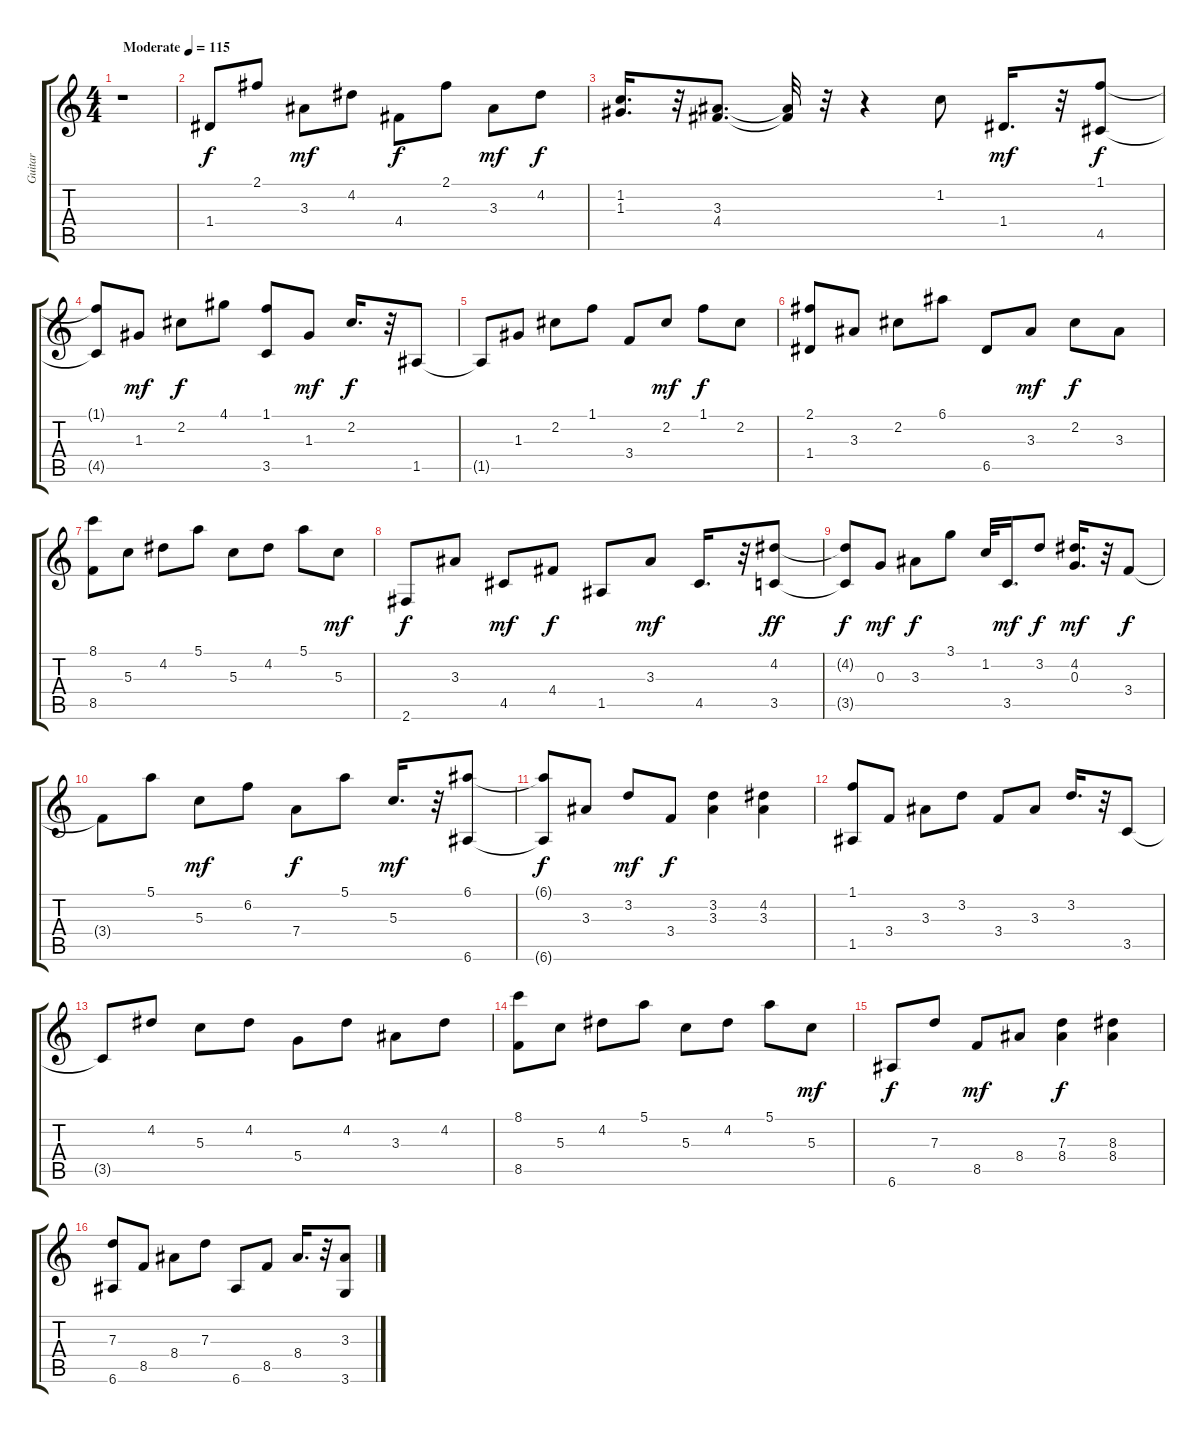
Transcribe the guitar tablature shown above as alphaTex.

\track ("Guitar" "Guitar") {instrument acousticguitarsteel}
\staff {score tabs}
\tuning (E4 B3 G3 D3 A2 E2) {hide}
\ts (4 4)
\tempo (115 "Moderate")
\clef g2
\ks c
r.1{dy f instrument acousticguitarsteel} |
1.4.8 2.1.8 3.3.8{dy mf} 4.2.8 4.4.8{dy f} 2.1.8 3.3.8{dy mf} 4.2.8{dy f} |
(1.2 1.3).16{d} r.32 (3.3 4.4).8{d} (3.3{t} 4.4{t}).32 r.32 r.4 1.2.8 1.4.16{d dy mf} r.32 (1.1 4.5).8{dy f} |
(1.1{t} 4.5{t}).8 1.3.8{dy mf} 2.2.8{dy f} 4.1.8 (1.1 3.5).8 1.3.8{dy mf} 2.2.16{d dy f} r.32 1.5.8 |
1.5{t}.8 1.3.8 2.2.8 1.1.8 3.4.8 2.2.8{dy mf} 1.1.8{dy f} 2.2.8 |
(2.1 1.4).8 3.3.8 2.2.8 6.1.8 6.5.8 3.3.8{dy mf} 2.2.8{dy f} 3.3.8 |
(8.1 8.5).8 5.3.8 4.2.8 5.1.8 5.3.8 4.2.8 5.1.8 5.3.8{dy mf} |
2.6.8{dy f} 3.3.8 4.5.8{dy mf} 4.4.8{dy f} 1.5.8 3.3.8{dy mf} 4.5.16{d} r.32 (4.2 3.5).8{dy ff} |
(4.2{t} 3.5{t}).8{dy f} 0.3.8{dy mf} 3.3.8{dy f} 3.1.8 1.2.32 3.5.16{d dy mf} 3.2.8{dy f} (4.2 0.3).16{d dy mf} r.32 3.4.8{dy f} |
3.4{t}.8 5.1.8 5.3.8{dy mf} 6.2.8 7.4.8{dy f} 5.1.8 5.3.16{d dy mf} r.32 (6.1 6.6).8 |
(6.1{t} 6.6{t}).8{dy f} 3.3.8 3.2.8{dy mf} 3.4.8{dy f} (3.2 3.3).4 (4.2 3.3).4 |
(1.1 1.5).8 3.4.8 3.3.8 3.2.8 3.4.8 3.3.8 3.2.16{d} r.32 3.5.8 |
3.5{t}.8 4.2.8 5.3.8 4.2.8 5.4.8 4.2.8 3.3.8 4.2.8 |
(8.1 8.5).8 5.3.8 4.2.8 5.1.8 5.3.8 4.2.8 5.1.8 5.3.8{dy mf} |
6.6.8{dy f} 7.3.8 8.5.8{dy mf} 8.4.8 (7.3 8.4).4{dy f} (8.3 8.4).4 |
(7.3 6.6).8 8.5.8 8.4.8 7.3.8 6.6.8 8.5.8 8.4.16{d} r.32 (3.3 3.6).8
